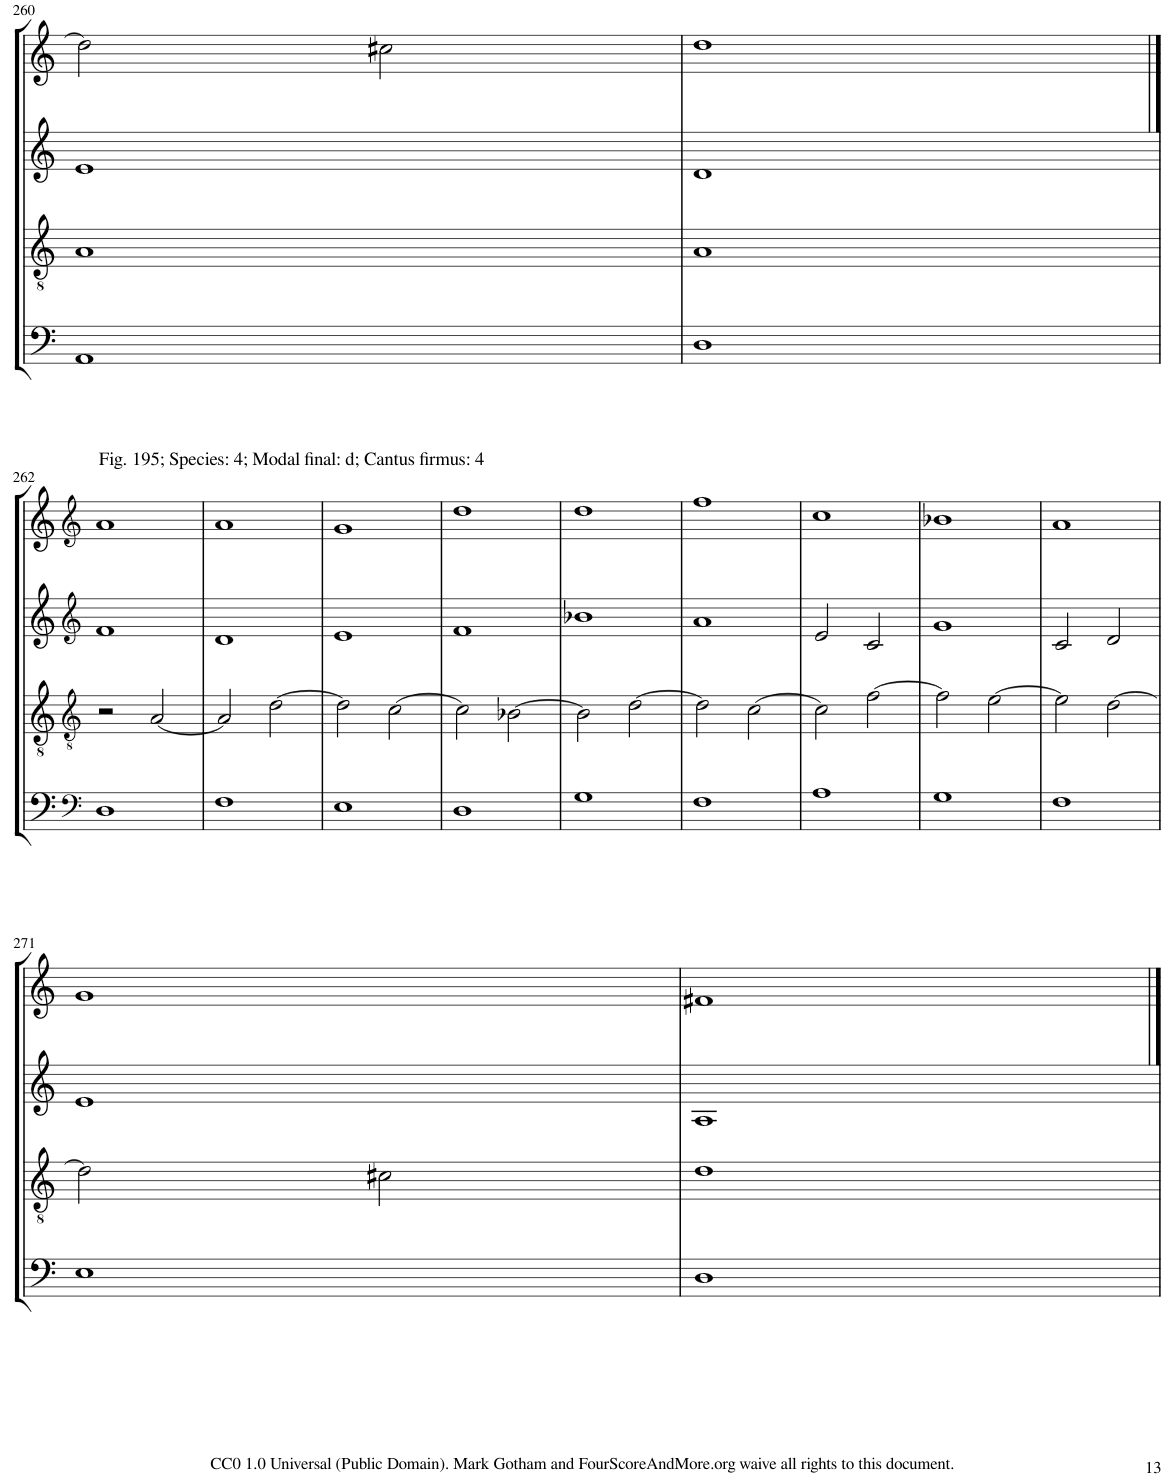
**kern	**kern	**kern	**kern
*part4	*part3	*part2	*part1
*staff4	*staff3	*staff2	*staff1
*I"Piano	*I"Piano	*I"Piano	*I"Piano
*I'Pno	*I'Pno	*I'Pno	*I'Pno
!!LO:PB:g=z
*clefF4	*clefGv2	*clefG2	*clefG2
*k[]	*k[]	*k[]	*k[]
*M4/4	*M4/4	*M4/4	*M4/4
=260	=260	=260	=260
1AA	1A	1e	2dd\]
.	.	.	2cc#X\
=261	=261	=261	=261
1D	1A	1d	1dd
!!LO:LB:g=z
==262	==262	==262	==262
*clefF4	*clefGv2	*clefG2	*clefG2
!	!	!	!LO:TX:a:t=Fig. 195; Species&colon; 4; Modal final&colon; d; Cantus firmus&colon; 4
1D	2r	1f	1a
.	[2A/	.	.
=263	=263	=263	=263
1F	2A/]	1d	1a
.	[2d\	.	.
=264	=264	=264	=264
1E	2d\]	1e	1g
.	[2c\	.	.
=265	=265	=265	=265
1D	2c\]	1f	1dd
.	[2B-X\	.	.
=266	=266	=266	=266
1G	2B-\]	1b-X	1dd
.	[2d\	.	.
=267	=267	=267	=267
1F	2d\]	1a	1ff
.	[2c\	.	.
=268	=268	=268	=268
1A	2c\]	2e/	1cc
.	[2f\	2c/	.
=269	=269	=269	=269
1G	2f\]	1g	1b-X
.	[2e\	.	.
=270	=270	=270	=270
1F	2e\]	2c/	1a
.	[2d\	2d/	.
!!LO:LB:g=z
=271	=271	=271	=271
1E	2d\]	1e	1g
.	2c#X\	.	.
=272	=272	=272	=272
1D	1d	1A	1f#X
==	==	==	==
*-	*-	*-	*-
